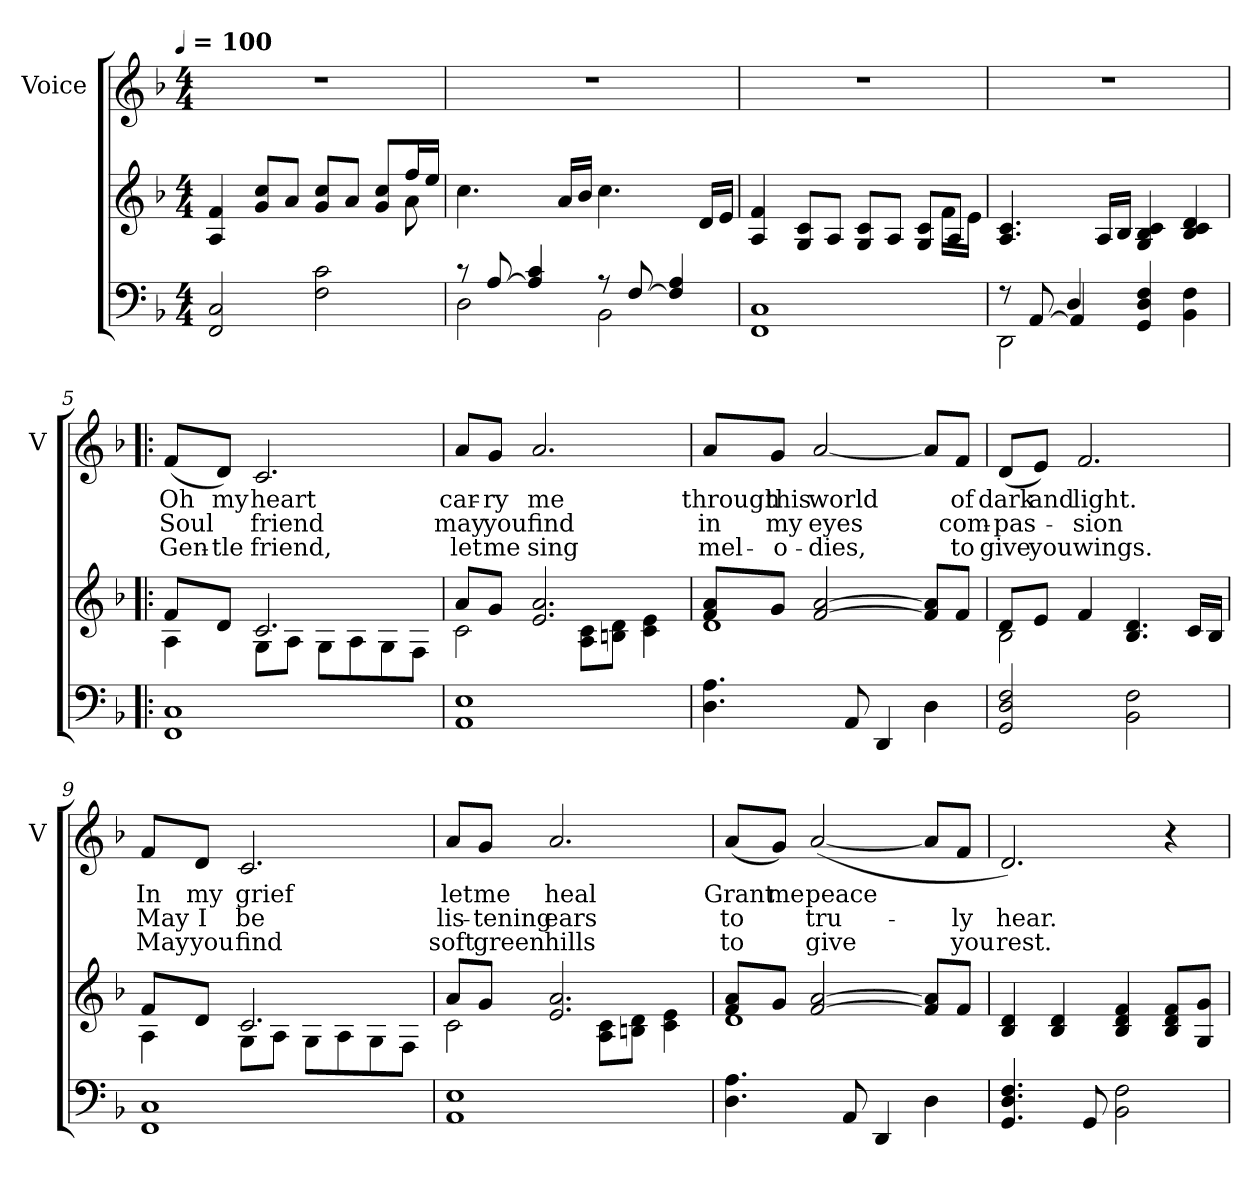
**kern	**kern	**kern	**text	**text	**text
*part2	*part2	*part1	*part1	*part1	*part1
*staff3	*staff2	*staff1	*staff1	*staff1	*staff1
*	*	*I"Voice	*	*	*
*	*	*I'V	*	*	*
*clefF4	*clefG2	*clefG2	*	*	*
*k[b-]	*k[b-]	*k[b-]	*	*	*
!!LO:TX:omd:t=[quarter] = 100
*M4/4	*M4/4	*M4/4	*	*	*
*MM100	*MM100	*MM100	*	*	*
=1	=1	=1	=1	=1	=1
*	*^	*	*	*	*
2FF/ 2C/	4A/ 4f/	2ryy	1r	.	.	.
.	8g 8ccL	.	.	.	.	.
.	8aJ	.	.	.	.	.
2F\ 2c\	8g 8ccL	4ryy	.	.	.	.
.	8aJ	.	.	.	.	.
.	8g 8ccL	8ryy	.	.	.	.
.	16ffL	8a\	.	.	.	.
.	16eeJJ	.	.	.	.	.
*	*v	*v	*	*	*	*
=2	=2	=2	=2	=2	=2
*^	*	*	*	*	*
8r	2D\	4.cc\	1r	.	.	.
[8A/	.	.	.	.	.	.
4A]/ 4c/	.	.	.	.	.	.
.	.	16aLL	.	.	.	.
.	.	16b-JJ	.	.	.	.
8r	2BB-\	4.cc\	.	.	.	.
[8F/	.	.	.	.	.	.
4F]/ 4A/	.	.	.	.	.	.
.	.	16dLL	.	.	.	.
.	.	16eJJ	.	.	.	.
=3	=3	=3	=3	=3	=3	=3
*	*	*^	*	*	*	*
1C	1FF	4A/ 4f/	2ryy	1r	.	.	.
.	.	8G 8cL	.	.	.	.	.
.	.	8AJ	.	.	.	.	.
.	.	8G 8cL	4ryy	.	.	.	.
.	.	8AJ	.	.	.	.	.
.	.	8G 8cL	8ryy	.	.	.	.
.	.	8AJ	16fLL	.	.	.	.
.	.	.	16eJJ	.	.	.	.
*	*	*v	*v	*	*	*	*
=4	=4	=4	=4	=4	=4	=4
*	*^	*	*	*	*	*
8r	4ryy	2DD\	4.A/ 4.c/	1r	.	.	.
[8AA	.	.	.	.	.	.	.
4D	4AA/]	.	.	.	.	.	.
.	.	.	16ALL	.	.	.	.
.	.	.	16B-JJ	.	.	.	.
4GG 4D 4F	2ryy	2ryy	4G 4B- 4c	.	.	.	.
4BB- 4F	.	.	4B- 4c 4d	.	.	.	.
*	*v	*v	*	*	*	*	*
!!LO:LB:g=z
=5!|:	=5!|:	=5!|:	=5!|:	=5!|:	=5!|:	=5!|:
*	*	*^	*	*	*	*
1C	1FF	8fL	4A\	(8fL	Oh	Soul	Gen-
.	.	8dJ	.	8dJ)	my	.	-tle
.	.	2.c/	8GL	2.c/	heart	friend	friend,
.	.	.	8AJ	.	.	.	.
.	.	.	8GL	.	.	.	.
.	.	.	8A	.	.	.	.
.	.	.	8G	.	.	.	.
.	.	.	8FJ	.	.	.	.
=6	=6	=6	=6	=6	=6	=6	=6
1E	1AA	8aL	2c\	8aL	car-	may	let
.	.	8gJ	.	8gJ	-ry	you	me
.	.	2.e/ 2.a/	.	2.a/	me	find	sing
.	.	.	8A 8cL	.	.	.	.
.	.	.	8Bn 8dJ	.	.	.	.
.	.	.	4c\ 4e\	.	.	.	.
*v	*v	*	*	*	*	*	*
=7	=7	=7	=7	=7	=7	=7
4.D\ 4.A\	8f 8aL	1d	8aL	through	in	mel-
.	8gJ	.	8gJ	this	my	-o-
.	[2f/ [2a/	.	[2a/	world	eyes	-dies,
8AA/	.	.	.	.	.	.
4DD/	.	.	.	.	.	.
4D\	8f] 8a]L	.	8aL]	.	.	.
.	8fJ	.	8fJ	of	com-	to
!!LO:LB:g=z
=8	=8	=8	=8	=8	=8	=8
2GG/ 2D/ 2F/	8dL	2B-\	(8dL	dark	-pas-	give
.	8eJ	.	8eJ)	and	.	you
.	4f/	.	2.f/	light.	-sion	wings.
2BB-\ 2F\	4.B-/ 4.d/	2ryy	.	.	.	.
.	16cLL	.	.	.	.	.
.	16B-JJ	.	.	.	.	.
=9	=9	=9	=9	=9	=9	=9
*^	*	*	*	*	*	*
1C	1FF	8fL	4A\	8fL	In	May	May
.	.	8dJ	.	8dJ	my	I	you
.	.	2.c/	8GL	2.c/	grief	be	find
.	.	.	8AJ	.	.	.	.
.	.	.	8GL	.	.	.	.
.	.	.	8A	.	.	.	.
.	.	.	8G	.	.	.	.
.	.	.	8FJ	.	.	.	.
=10	=10	=10	=10	=10	=10	=10	=10
1E	1AA	8aL	2c\	8aL	let	lis-	soft
.	.	8gJ	.	8gJ	me	-tening	green
.	.	2.e/ 2.a/	.	2.a/	heal	ears	hills
.	.	.	8A 8cL	.	.	.	.
.	.	.	8Bn 8dJ	.	.	.	.
.	.	.	4c\ 4e\	.	.	.	.
*v	*v	*	*	*	*	*	*
=11	=11	=11	=11	=11	=11	=11
4.D\ 4.A\	8f 8aL	1d	(8aL	Grant	to	to
.	8gJ	.	8gJ)	me	.	.
.	[2f/ [2a/	.	([2a/	peace	tru-	give
8AA/	.	.	.	.	.	.
4DD/	.	.	.	.	.	.
4D\	8f] 8a]L	.	8aL]	.	.	.
.	8fJ	.	8fJ	.	-ly	you
*	*v	*v	*	*	*	*
!!LO:PB:g=z
=12	=12	=12	=12	=12	=12
4.GG/ 4.D/ 4.F/	4B-/ 4d/	2.d/)	.	hear.	rest.
.	4B-/ 4d/	.	.	.	.
8GG/	.	.	.	.	.
2BB-\ 2F\	4B-/ 4d/ 4f/	.	.	.	.
.	8B- 8d 8fL	4r	.	.	.
.	8G 8gJ	.	.	.	.
=	=	=	=	=	=
*-	*-	*-	*-	*-	*-
